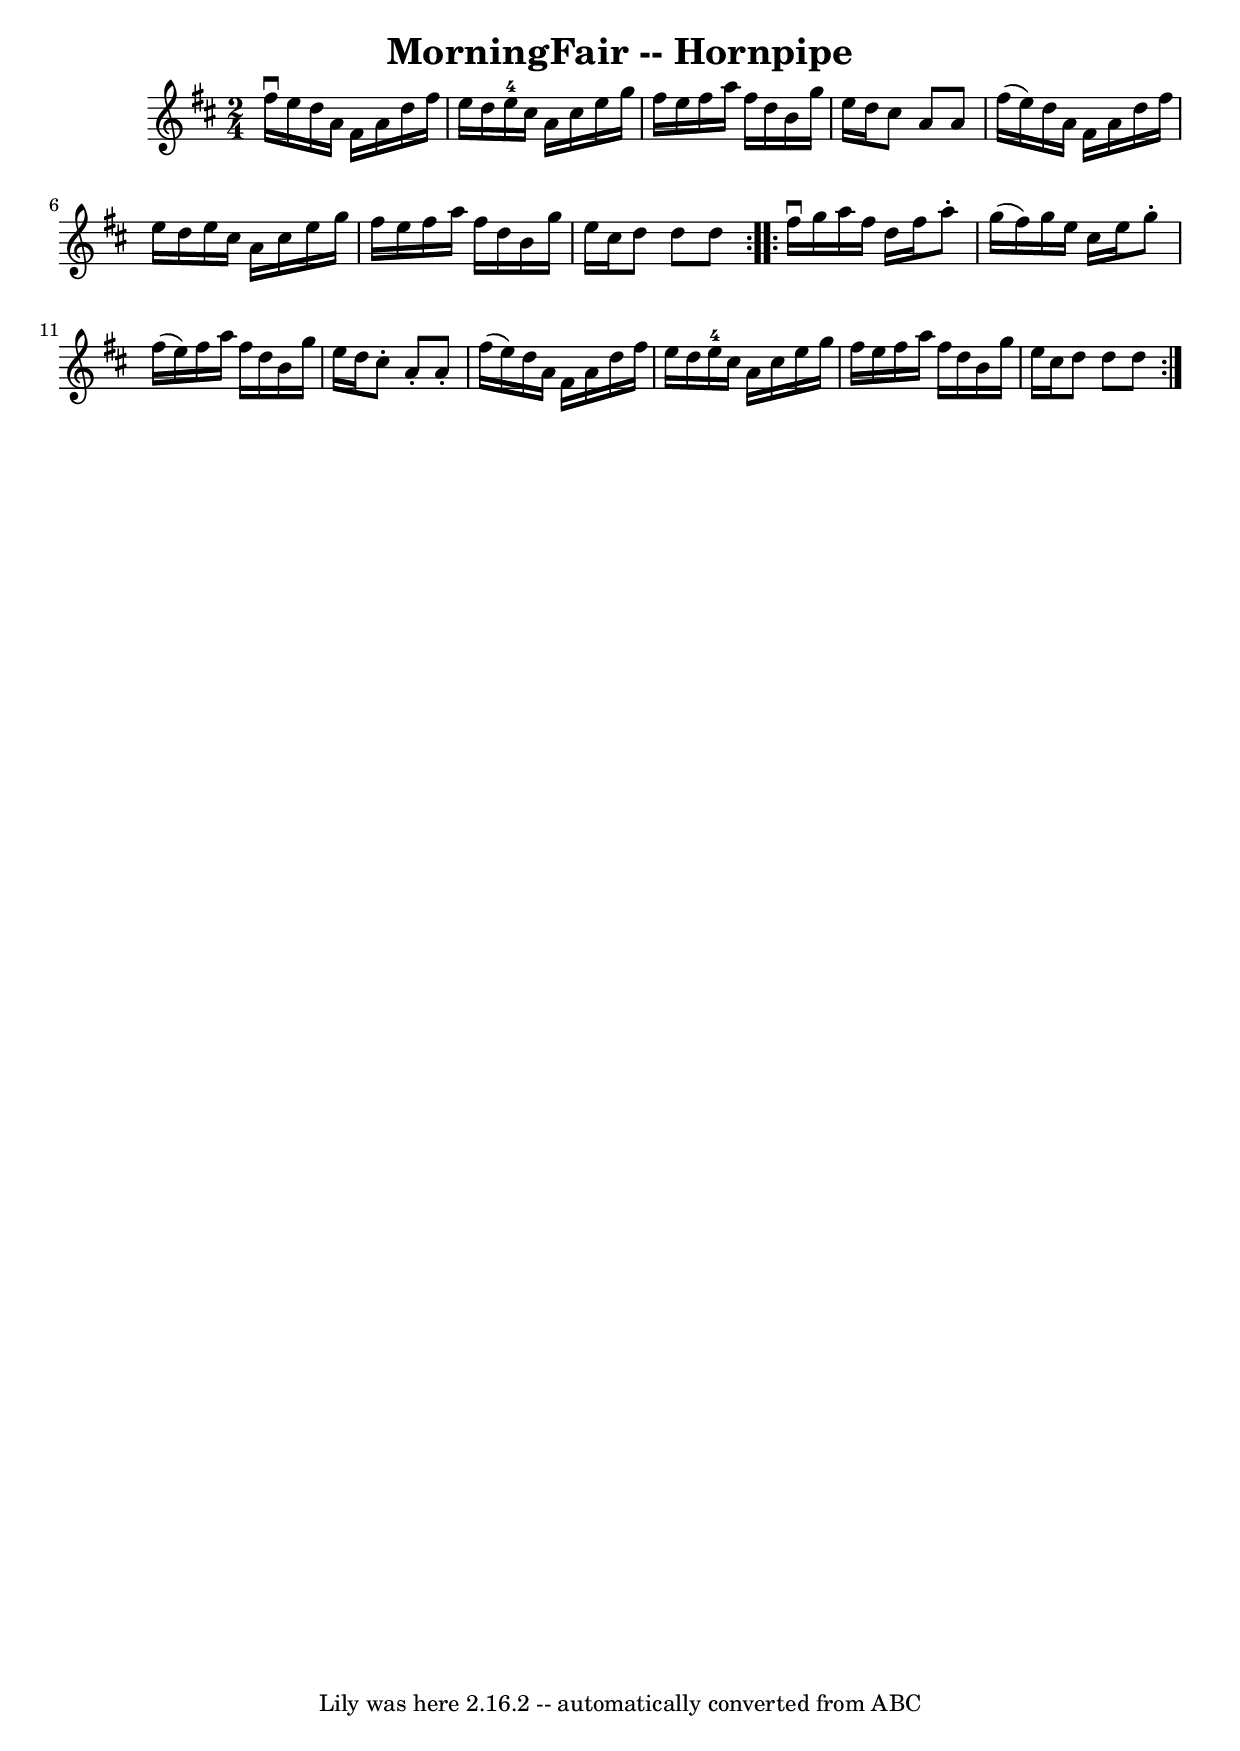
\version "2.16.2"
\include "Mammoth.ily"
\header {
  %% book = "Cole's 1000 Fiddle Tunes"
  crossRefNumber = "1"
  footnotes = ""
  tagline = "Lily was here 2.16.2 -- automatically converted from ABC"
  title = "MorningFair -- Hornpipe"

}
voicedefault =  {



  \repeat volta 2 {

    \time 2/4 
    \key d \major
    fis''16^\downbow e''16  |
    d''16 a'16   
    fis'16 a'16 d''16 fis''16 e''16 d''16  |
    e''16-4   
    cis''16 a'16 cis''16 e''16 g''16 fis''16 e''16  |
    
    fis''16 a''16 fis''16 d''16 b'16 g''16 e''16 d''16   |
    cis''8 a'8 a'8 fis''16 (e''16) |
    d''16    
    a'16 fis'16 a'16 d''16 fis''16 e''16 d''16  |
    e''16  
    cis''16 a'16 cis''16 e''16 g''16 fis''16 e''16  |
    
    fis''16 a''16 fis''16 d''16 b'16 g''16 e''16 cis''16   |
    d''8 d''8 d''8  
  }     
  \repeat volta 2 {
    fis''16^\downbow   
    g''16  |
    a''16 fis''16 d''16 fis''16 a''8-. g''16 (
    fis''16) |
    g''16 e''16 cis''16 e''16 g''8-. fis''16 (e''16) |
    fis''16 a''16 fis''16 d''16 b'16 g''16  
    e''16 d''16  |
    cis''8-. a'8-. a'8-. fis''16 (e''16) |
    d''16 a'16 fis'16 a'16 d''16 fis''16 e''16    
    d''16  |
    e''16-4 cis''16 a'16 cis''16 e''16 g''16    
    fis''16 e''16  |
    fis''16 a''16 fis''16 d''16 b'16    
    g''16 e''16 cis''16  |
    d''8 d''8 d''8  
  }   

}

\score{
  <<

    \context Staff="default"
    {
      \voicedefault 
      
    }

  >>
  \layout {
    
  }
  \midi {
  }

}
